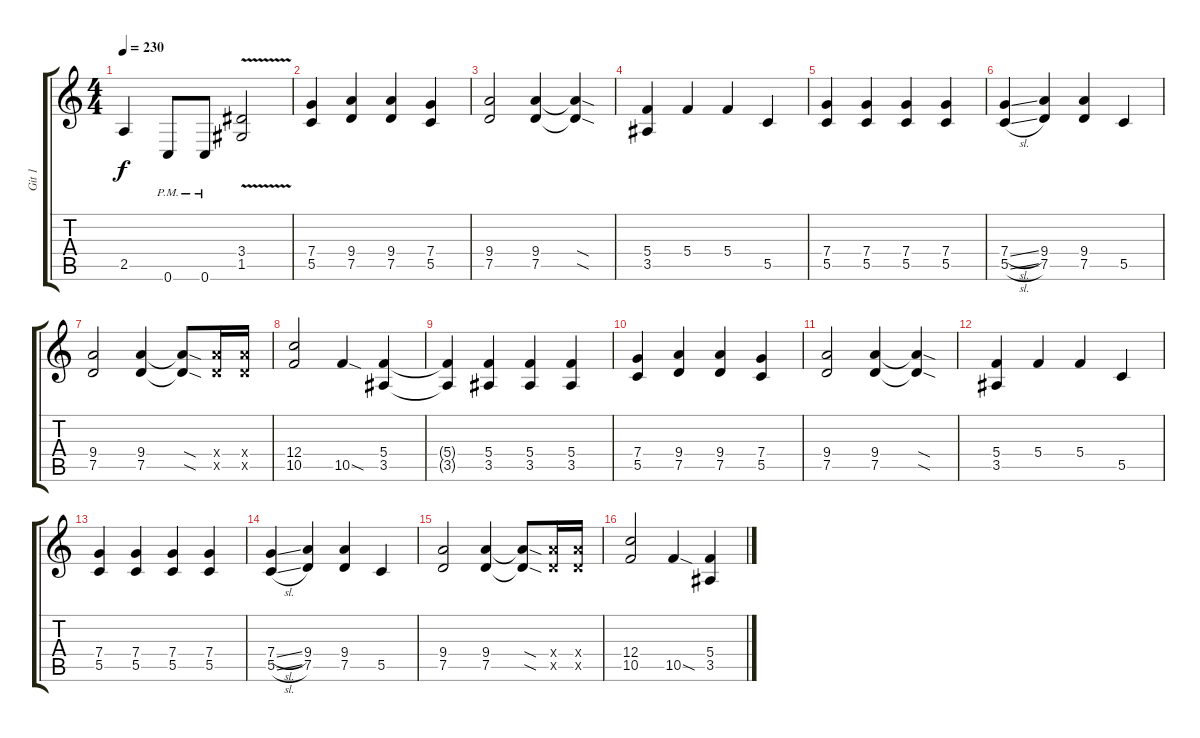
\track ("Git 1" "Git 1") {instrument distortionguitar}
\staff {score tabs}
\tuning (D4 A3 F3 C3 G2 C2) {hide}
\ts (4 4)
\tempo 230
\clef g2
\ks c
2.5{t}.4{dy f} 0.6{pm}.8 0.6{pm}.8 (3.4{v} 1.5{v}).2 |
(7.4 5.5).4 (9.4 7.5).4 (9.4 7.5).4 (7.4 5.5).4 |
(9.4 7.5).2 (9.4 7.5).4 (9.4{sod t} 7.5{sod t}).4 |
(5.4 3.5).4 5.4.4 5.4.4 5.5.4 |
(7.4 5.5).4 (7.4 5.5).4 (7.4 5.5).4 (7.4 5.5).4 |
(7.4{sl} 5.5{sl}).4 (9.4 7.5).4 (9.4 7.5).4 5.5.4 |
(9.4 7.5).2 (9.4 7.5).4 (9.4{sod t} 7.5{sod t}).8 (9.4{x} 7.5{x}).16 (9.4{x} 7.5{x}).16 |
(12.4 10.5).2 10.5{sod}.4 (5.4 3.5).4 |
(5.4{t} 3.5{t}).4 (5.4 3.5).4 (5.4 3.5).4 (5.4 3.5).4 |
(7.4 5.5).4 (9.4 7.5).4 (9.4 7.5).4 (7.4 5.5).4 |
(9.4 7.5).2 (9.4 7.5).4 (9.4{sod t} 7.5{sod t}).4 |
(5.4 3.5).4 5.4.4 5.4.4 5.5.4 |
(7.4 5.5).4 (7.4 5.5).4 (7.4 5.5).4 (7.4 5.5).4 |
(7.4{sl} 5.5{sl}).4 (9.4 7.5).4 (9.4 7.5).4 5.5.4 |
(9.4 7.5).2 (9.4 7.5).4 (9.4{sod t} 7.5{sod t}).8 (9.4{x} 7.5{x}).16 (9.4{x} 7.5{x}).16 |
(12.4 10.5).2 10.5{sod}.4 (5.4 3.5).4
